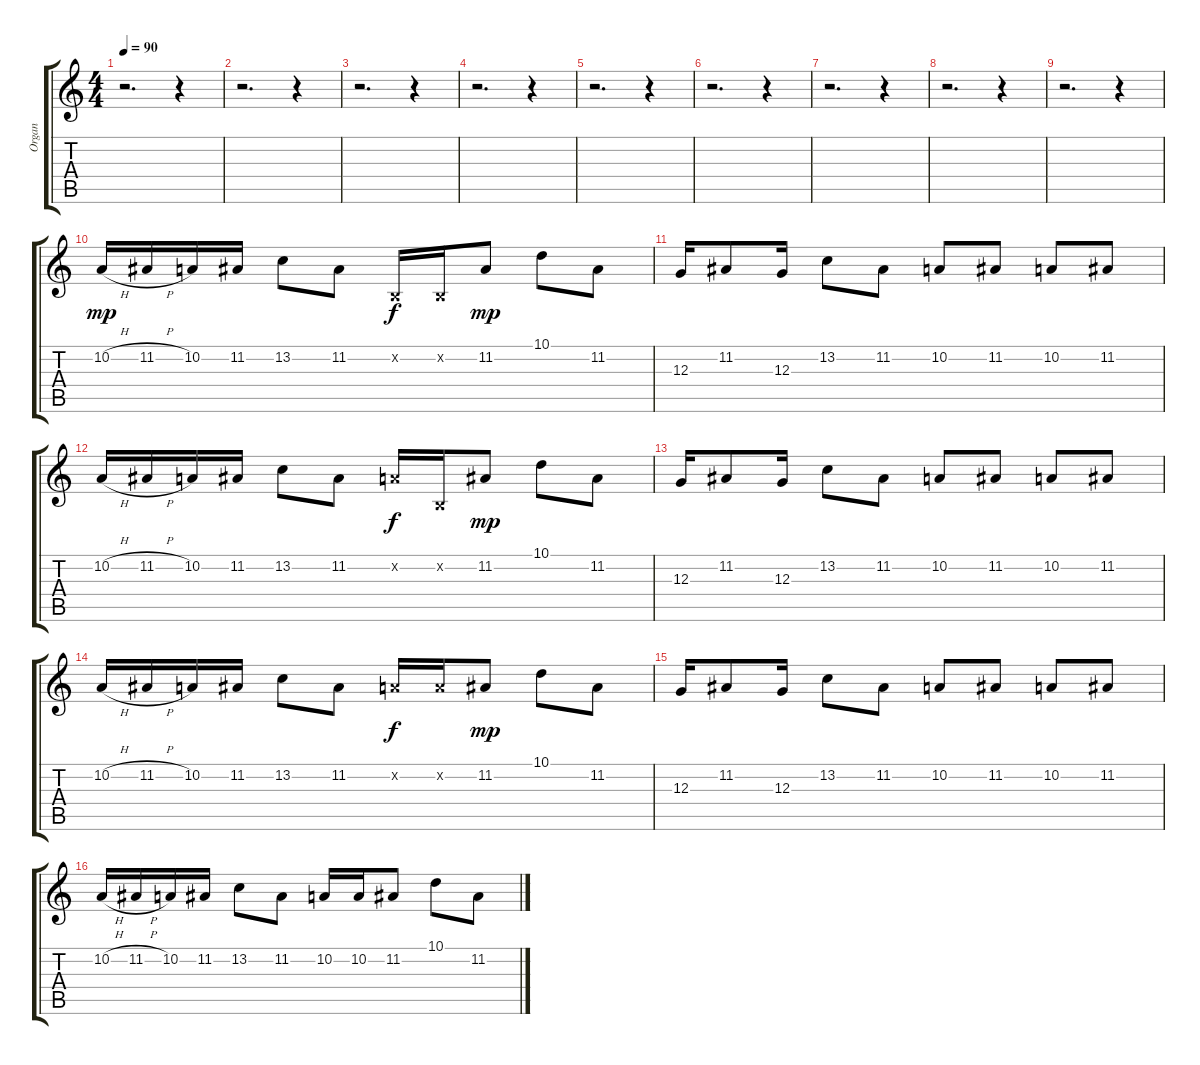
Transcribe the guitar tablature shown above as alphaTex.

\track ("Organ" "Organ") {instrument drawbarorgan}
\staff {score tabs}
\tuning (E4 B3 G3 D3 A2 E2) {hide}
\ts (4 4)
\tempo 90
\clef g2
\ks c
r.2{d dy mp} r.4 |
r.2{d} r.4 |
r.2{d} r.4 |
r.2{d} r.4 |
r.2{d} r.4 |
r.2{d} r.4 |
r.2{d} r.4 |
r.2{d} r.4 |
r.2{d} r.4 |
10.2{h}.16 11.2{h}.16 10.2.16 11.2.16 13.2.8 11.2.8 0.2{x}.16{dy f} 0.2{x}.16 11.2.8{dy mp} 10.1.8 11.2.8 |
12.3.16 11.2.8 12.3.16 13.2.8 11.2.8 10.2.8 11.2.8 10.2.8 11.2.8 |
10.2{h}.16 11.2{h}.16 10.2.16 11.2.16 13.2.8 11.2.8 10.2{x}.16{dy f} 0.2{x}.16 11.2.8{dy mp} 10.1.8 11.2.8 |
12.3.16 11.2.8 12.3.16 13.2.8 11.2.8 10.2.8 11.2.8 10.2.8 11.2.8 |
10.2{h}.16 11.2{h}.16 10.2.16 11.2.16 13.2.8 11.2.8 10.2{x}.16{dy f} 10.2{x}.16 11.2.8{dy mp} 10.1.8 11.2.8 |
12.3.16 11.2.8 12.3.16 13.2.8 11.2.8 10.2.8 11.2.8 10.2.8 11.2.8 |
10.2{h}.16 11.2{h}.16 10.2.16 11.2.16 13.2.8 11.2.8 10.2.16 10.2.16 11.2.8 10.1.8 11.2.8
